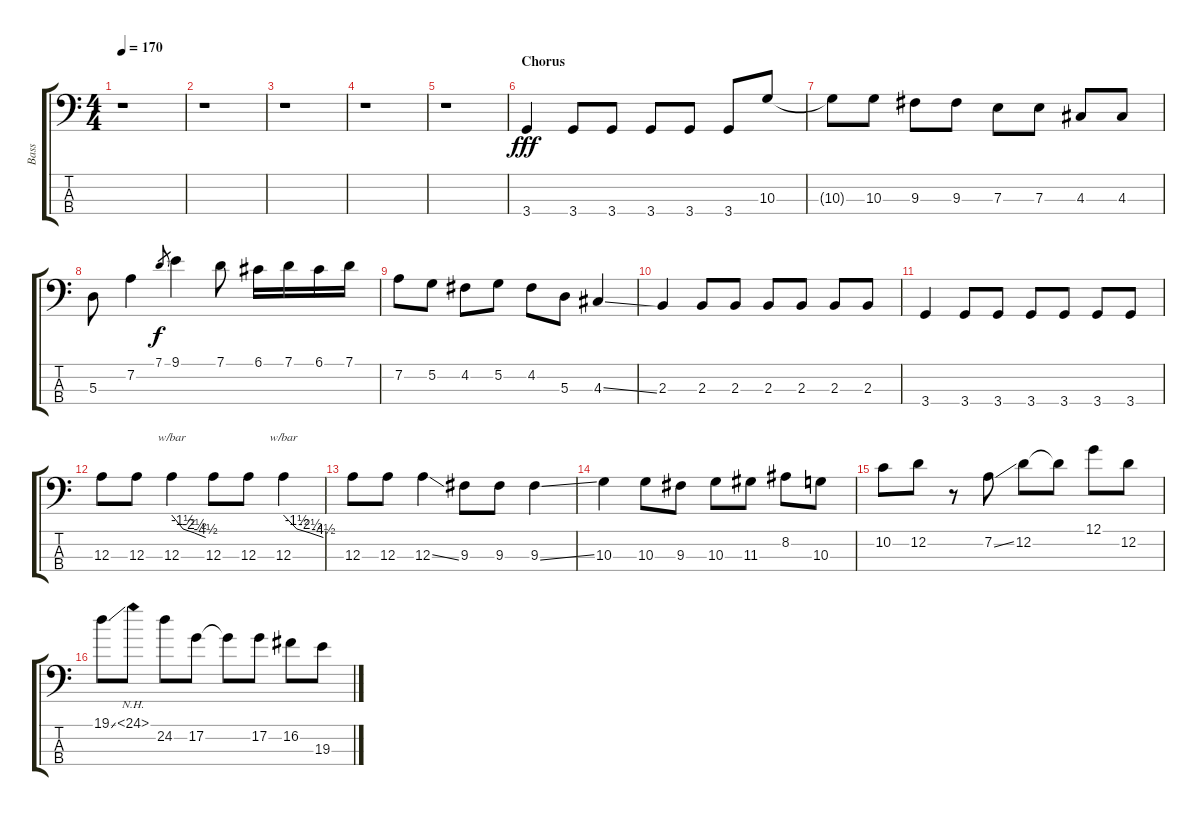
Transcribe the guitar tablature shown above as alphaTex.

\track ("Bass" "Bass") {instrument electricbasspick}
\staff {score tabs}
\tuning (G2 D2 A1 E1) {hide}
\ts (4 4)
\tempo 170
\clef f4
\ks c
r.1{dy f} |
r.1 |
r.1 |
r.1 |
r.1 |
\section ("" "Chorus")
3.4.4{dy fff} 3.4.8 3.4.8 3.4.8 3.4.8 3.4.8 10.3.8 |
10.3{t}.8 10.3.8 9.3.8 9.3.8 7.3.8 7.3.8 4.3.8 4.3.8 |
5.3.8 7.2.4 7.1.8{gr dy f} 9.1.4 7.1.8 6.1.16 7.1.16 6.1.16 7.1.16 |
7.2.8 5.2.8 4.2.8 5.2.8 4.2.8 5.3.8 4.3{ss}.4 |
2.3.4 2.3.8 2.3.8 2.3.8 2.3.8 2.3.8 2.3.8 |
3.4.4 3.4.8 3.4.8 3.4.8 3.4.8 3.4.8 3.4.8 |
12.3.8 12.3.8 12.3.4{tbe (custom default 0 0 20 -6 40 -10 60 -18)} 12.3.8 12.3.8 12.3.4{tbe (custom default 0 0 20 -6 40 -10 60 -18)} |
12.3.8 12.3.8 12.3{ss}.4 9.3.8 9.3.8 9.3{ss}.4 |
10.3.4 10.3.8 9.3.8 10.3.8 11.3.8 8.2.8 10.3.8 |
10.2.8 12.2.8 r.8 7.2{ss}.8 12.2.8 12.2{t}.8 12.1.8 12.2.8 |
19.1{ss}.8 24.1{nh}.8 24.2.8 17.2.8 17.2{t}.8 17.2.8 16.2.8 19.3.8
